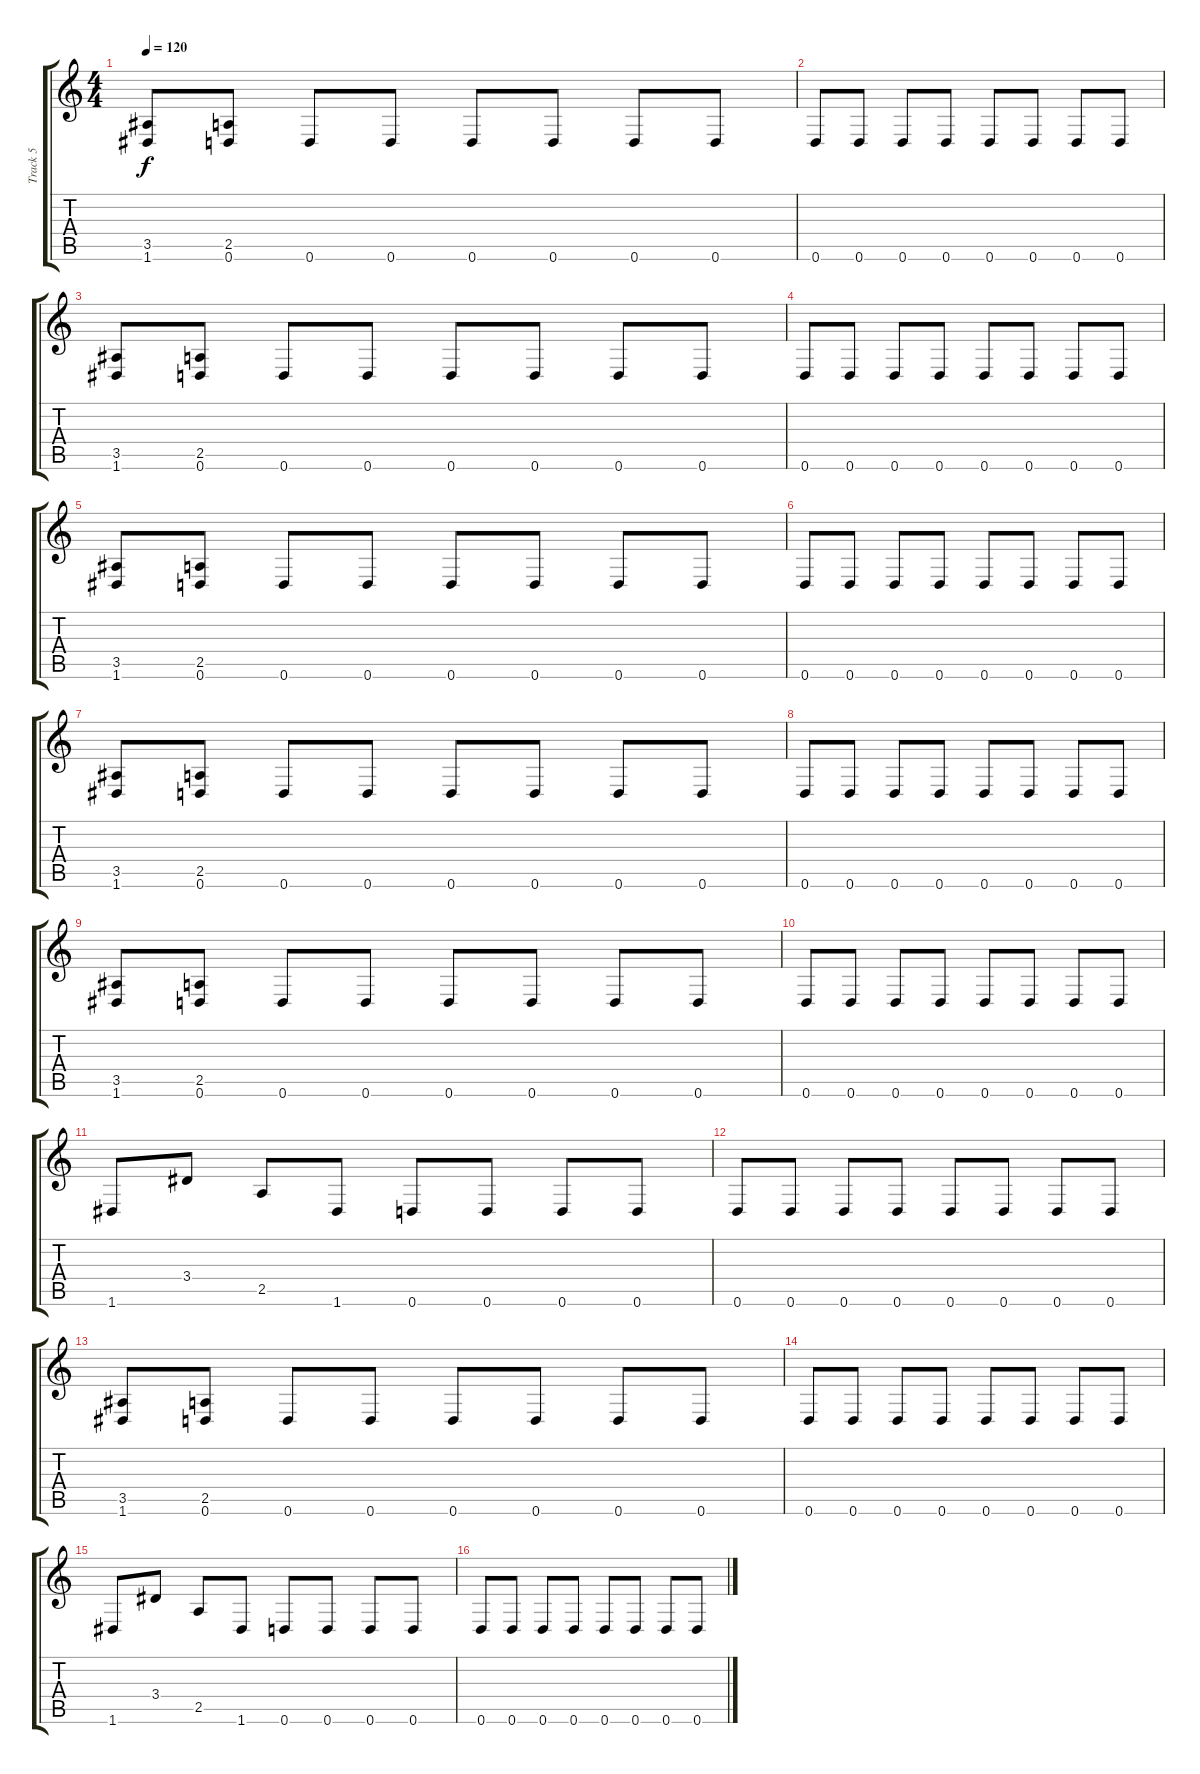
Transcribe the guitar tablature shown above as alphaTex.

\track ("Track 5" "Track 5") {instrument electricbassfinger}
\staff {score tabs}
\tuning (D4 A3 F3 C3 G2 D2) {hide}
\ts (4 4)
\tempo 120
\tempo 150
\tempo 180
\tempo 120
\clef g2
\ks c
(3.5 1.6).8{dy f instrument electricbassfinger} (2.5 0.6).8 0.6.8 0.6.8 0.6.8 0.6.8 0.6.8 0.6.8 |
0.6.8 0.6.8 0.6.8 0.6.8 0.6.8 0.6.8 0.6.8 0.6.8 |
(3.5 1.6).8 (2.5 0.6).8 0.6.8 0.6.8 0.6.8 0.6.8 0.6.8 0.6.8 |
0.6.8 0.6.8 0.6.8 0.6.8 0.6.8 0.6.8 0.6.8 0.6.8 |
(3.5 1.6).8 (2.5 0.6).8 0.6.8 0.6.8 0.6.8 0.6.8 0.6.8 0.6.8 |
0.6.8 0.6.8 0.6.8 0.6.8 0.6.8 0.6.8 0.6.8 0.6.8 |
(3.5 1.6).8 (2.5 0.6).8 0.6.8 0.6.8 0.6.8 0.6.8 0.6.8 0.6.8 |
0.6.8 0.6.8 0.6.8 0.6.8 0.6.8 0.6.8 0.6.8 0.6.8 |
(3.5 1.6).8 (2.5 0.6).8 0.6.8 0.6.8 0.6.8 0.6.8 0.6.8 0.6.8 |
0.6.8 0.6.8 0.6.8 0.6.8 0.6.8 0.6.8 0.6.8 0.6.8 |
1.6.8 3.4.8 2.5.8 1.6.8 0.6.8 0.6.8 0.6.8 0.6.8 |
0.6.8 0.6.8 0.6.8 0.6.8 0.6.8 0.6.8 0.6.8 0.6.8 |
(3.5 1.6).8 (2.5 0.6).8 0.6.8 0.6.8 0.6.8 0.6.8 0.6.8 0.6.8 |
0.6.8 0.6.8 0.6.8 0.6.8 0.6.8 0.6.8 0.6.8 0.6.8 |
1.6.8 3.4.8 2.5.8 1.6.8 0.6.8 0.6.8 0.6.8 0.6.8 |
0.6.8 0.6.8 0.6.8 0.6.8 0.6.8 0.6.8 0.6.8 0.6.8
